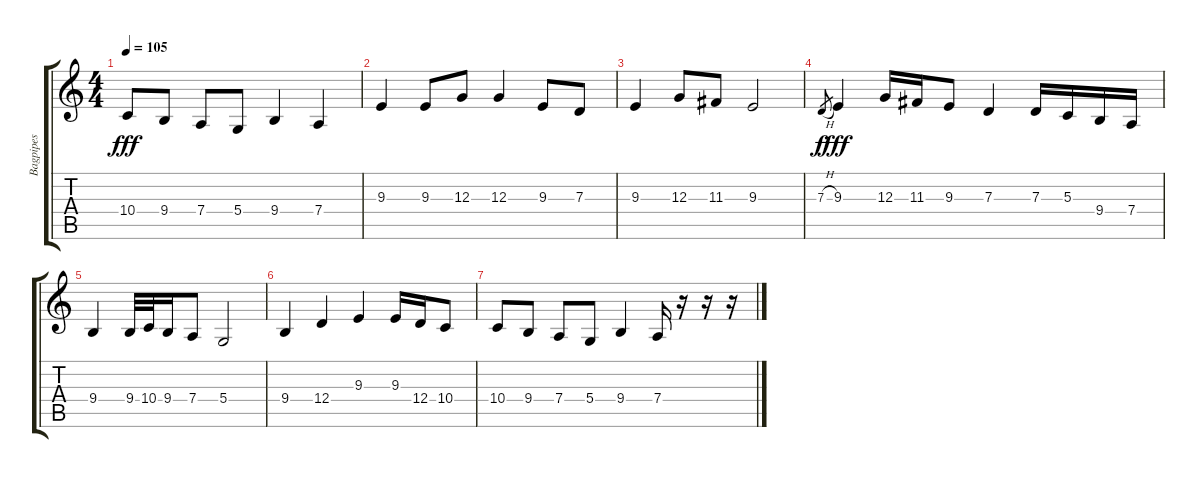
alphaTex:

\track ("Bagpipes" "Bagpipes") {instrument viola}
\staff {score tabs}
\tuning (E4 B3 G3 D3 A2 E2) {hide}
\ts (4 4)
\tempo 105
\clef g2
\ks c
10.4.8{dy fff} 9.4.8 7.4.8 5.4.8 9.4.4 7.4.4 |
9.3.4 9.3.8 12.3.8 12.3.4 9.3.8 7.3.8 |
9.3.4 12.3.8 11.3.8 9.3.2 |
7.3{h}.8{gr dy f} 9.3.4{dy fff} 12.3.16 11.3.16 9.3.8 7.3.4 7.3.16 5.3.16 9.4.16 7.4.16 |
9.4.4 9.4.32 10.4.32 9.4.16 7.4.8 5.4.2 |
9.4.4 12.4.4 9.3.4 9.3.16 12.4.16 10.4.8 |
10.4.8 9.4.8 7.4.8 5.4.8 9.4.4 7.4.16 r.16 r.16 r.16
